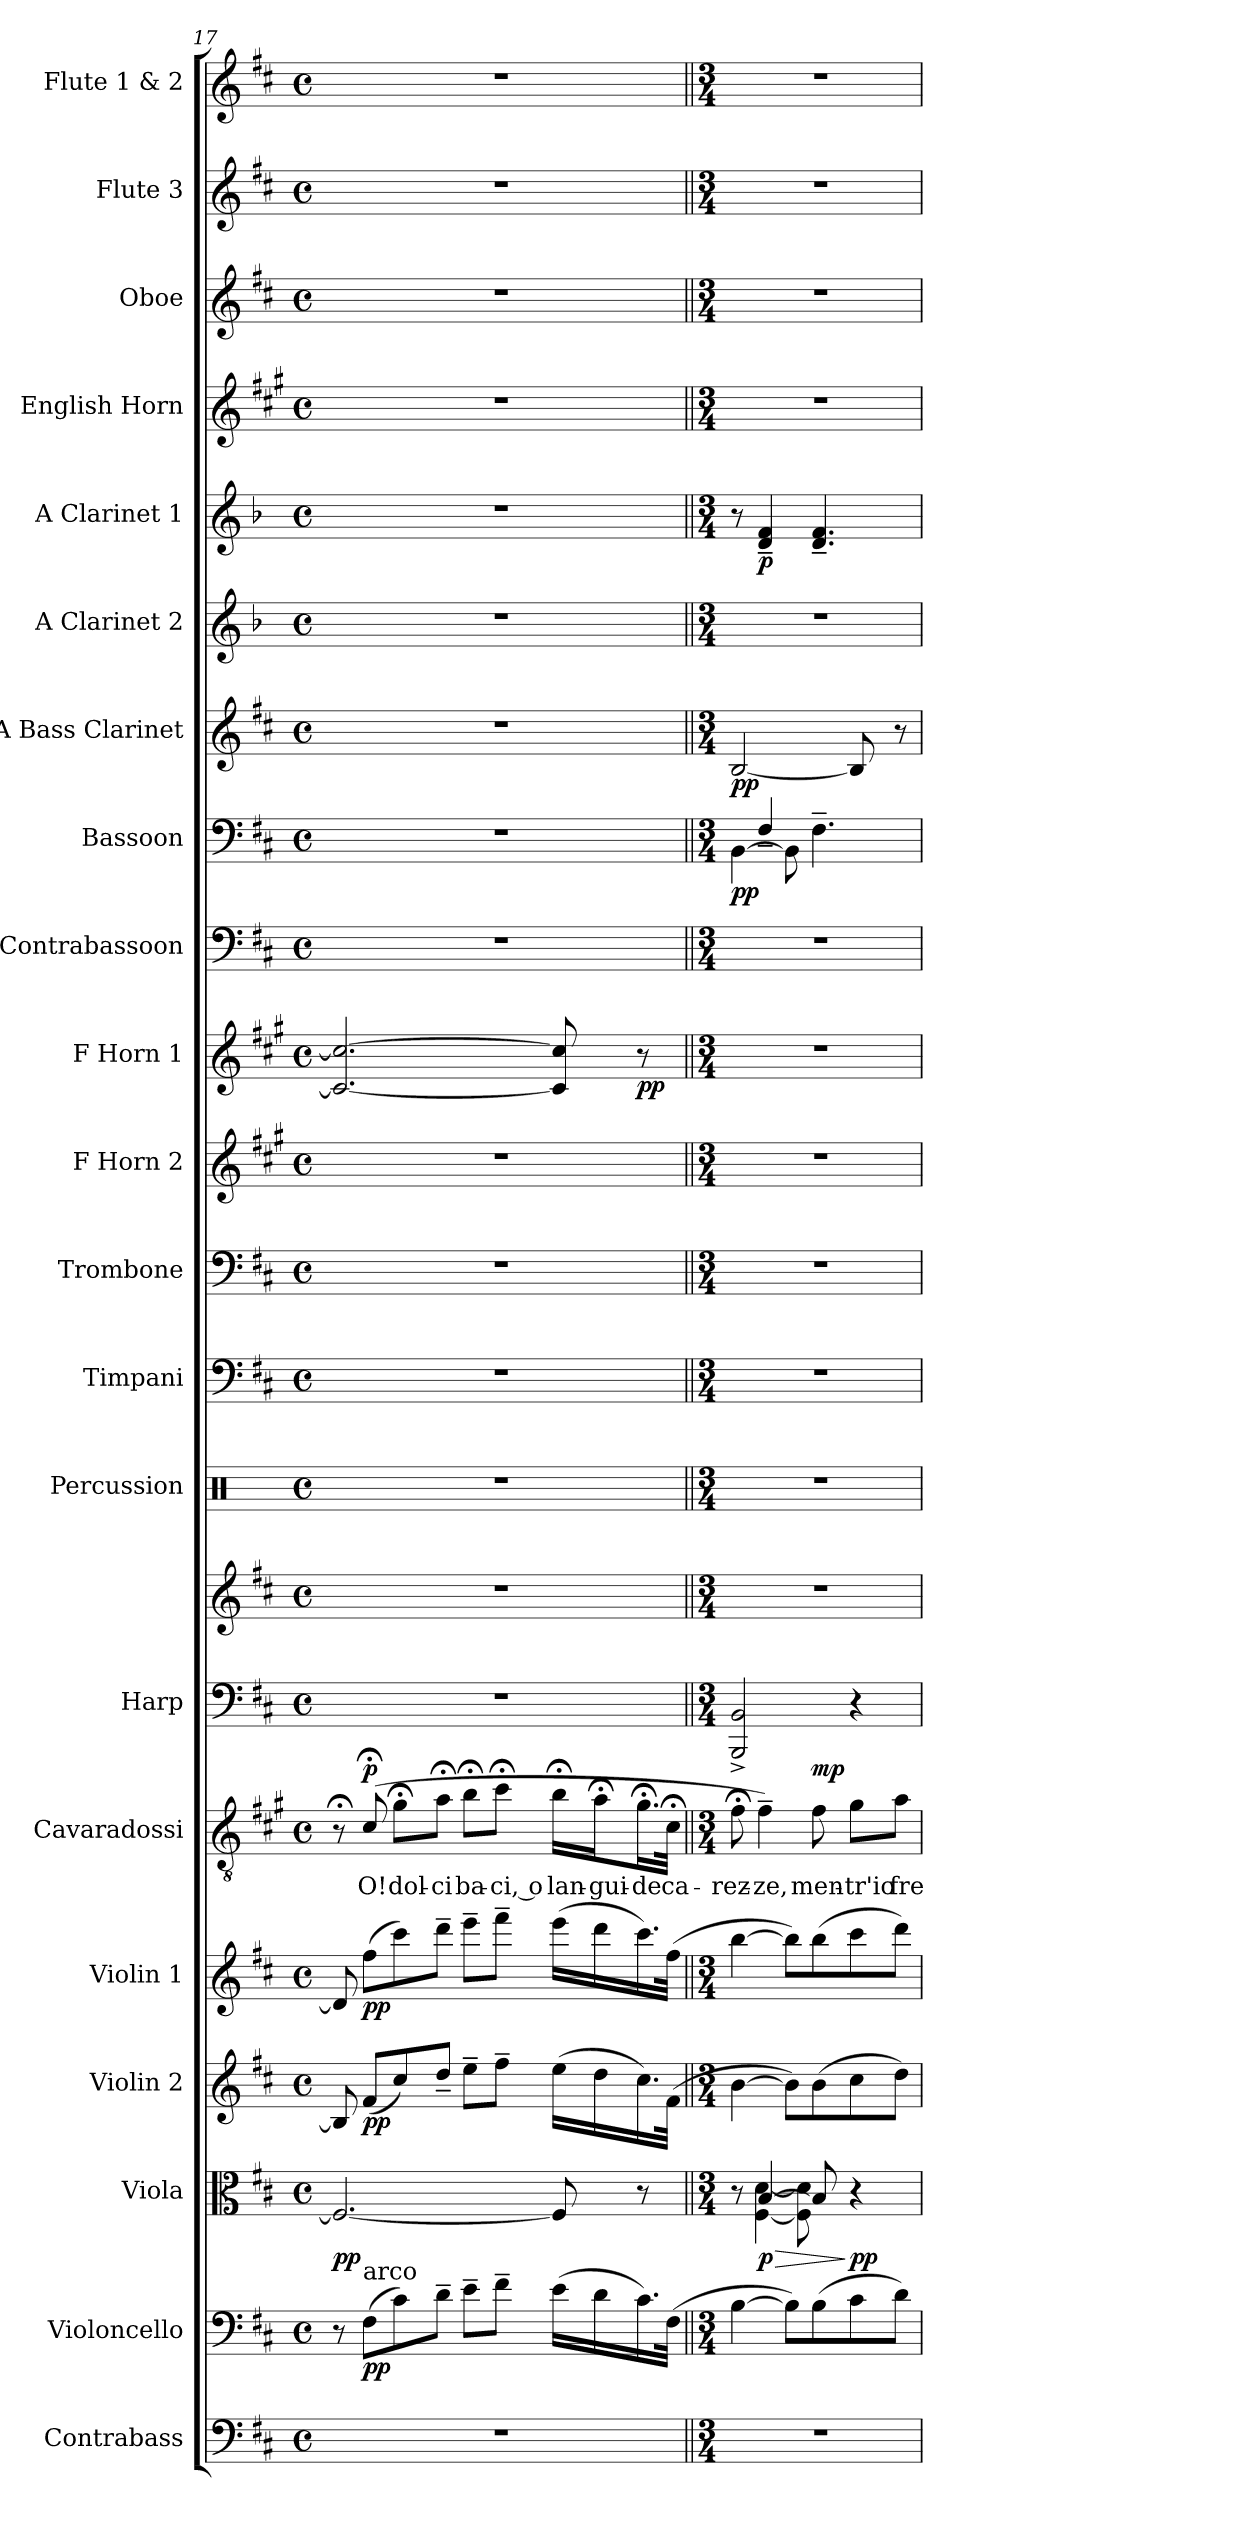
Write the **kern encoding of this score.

**kern	**kern	**dynam	**kern	**dynam	**kern	**dynam	**kern	**dynam	**kern	**text	**dynam	**kern	**kern	**kern	**kern	**kern	**kern	**kern	**dynam	**kern	**kern	**dynam	**kern	**dynam	**kern	**kern	**dynam	**kern	**kern	**kern	**kern
*part21	*part20	*part20	*part19	*part19	*part18	*part18	*part17	*part17	*part16	*part16	*part16	*part15	*part15	*part14	*part13	*part12	*part11	*part10	*part10	*part9	*part8	*part8	*part7	*part7	*part6	*part5	*part5	*part4	*part3	*part2	*part1
*staff22	*staff21	*staff21	*staff20	*staff20	*staff19	*staff19	*staff18	*staff18	*staff17	*staff17	*staff17	*staff16	*staff15	*staff14	*staff13	*staff12	*staff11	*staff10	*staff10	*staff9	*staff8	*staff8	*staff7	*staff7	*staff6	*staff5	*staff5	*staff4	*staff3	*staff2	*staff1
*I"Contrabass	*I"Violoncello	*	*I"Viola	*	*I"Violin 2	*	*I"Violin 1	*	*I"Cavaradossi	*	*	*I"Harp	*	*I"Percussion	*I"Timpani	*I"Trombone	*I"F Horn 2	*I"F Horn 1	*	*I"Contrabassoon	*I"Bassoon	*	*I"A Bass Clarinet	*	*I"A Clarinet 2	*I"A Clarinet 1	*	*I"English Horn	*I"Oboe	*I"Flute 3	*I"Flute 1 &amp; 2
*I'Cb.	*I'Vc.	*	*I'Vla.	*	*I'Vln. 2	*	*I'Vln. 1	*	*I'Cav.	*	*	*I'Hrp.	*	*I'Perc.	*I'Timp.	*I'Tbn.	*I'F Hn. 2	*I'F Hn. 1	*	*I'Cbsn.	*I'Bsn.	*	*I'A B. Cl.	*	*I'A Cl. 2	*I'A Cl. 1	*	*I'E. Hn.	*I'Ob.	*I'Fl. 3	*I'Fl. 1 &amp; 2
*clefF4	*clefF4	*	*clefC3	*	*clefG2	*	*clefG2	*	*clefGv2	*	*	*clefF4	*clefG2	*clefX	*clefF4	*clefF4	*clefG2	*clefG2	*	*clefF4	*clefF4	*	*clefG2	*	*clefG2	*clefG2	*	*clefG2	*clefG2	*clefG2	*clefG2
*ITrd7c12	*	*	*	*	*	*	*	*	*ITrd4c7	*	*	*	*	*	*	*	*ITrd4c7	*ITrd4c7	*	*ITrd7c12	*	*	*ITrd9c15	*	*ITrd2c3	*ITrd2c3	*	*ITrd4c7	*	*	*
*k[f#c#]	*k[f#c#]	*	*k[f#c#]	*	*k[f#c#]	*	*k[f#c#]	*	*k[f#c#]	*	*	*k[f#c#]	*k[f#c#]	*k[]	*k[f#c#]	*k[f#c#]	*k[f#c#]	*k[f#c#]	*	*k[f#c#]	*k[f#c#]	*	*k[f#c#]	*	*k[f#c#]	*k[f#c#]	*	*k[f#c#]	*k[f#c#]	*k[f#c#]	*k[f#c#]
*M4/4	*M4/4	*	*M4/4	*	*M4/4	*	*M4/4	*	*M4/4	*	*	*M4/4	*M4/4	*M4/4	*M4/4	*M4/4	*M4/4	*M4/4	*	*M4/4	*M4/4	*	*M4/4	*	*M4/4	*M4/4	*	*M4/4	*M4/4	*M4/4	*M4/4
*met(c)	*met(c)	*	*met(c)	*	*met(c)	*	*met(c)	*	*met(c)	*	*	*met(c)	*met(c)	*met(c)	*met(c)	*met(c)	*met(c)	*met(c)	*	*met(c)	*met(c)	*	*met(c)	*	*met(c)	*met(c)	*	*met(c)	*met(c)	*met(c)	*met(c)
=17	=17	=17	=17	=17	=17	=17	=17	=17	=17	=17	=17	=17	=17	=17	=17	=17	=17	=17	=17	=17	=17	=17	=17	=17	=17	=17	=17	=17	=17	=17	=17
!	!	!	!	!LO:DY:b	!	!	!	!	!	!	!	!	!	!	!	!	!	!	!	!	!	!	!	!	!	!	!	!	!	!	!
1r	8r	.	2.F#/_	pp	8B/]	.	8d/]	.	8r;<	.	.	1r	1r	1r	1r	1r	1r	2.F#/_ 2.f#/_	.	1r	1r	.	1r	.	1r	1r	.	1r	1r	1r	1r
!	!LO:TX:a:t=arco	!	!	!	!	!	!	!	!	!	!	!	!	!	!	!	!	!	!	!	!	!	!	!	!	!	!	!	!	!	!
!	!	!LO:DY:b	!	!	!	!LO:DY:b	!	!LO:DY:b	!	!LO:LY:b	!LO:DY:a	!	!	!	!	!	!	!	!	!	!	!	!	!	!	!	!	!	!	!	!
.	(>8F#\L	pp	.	.	(<8f#/L	pp	(>8ff#\L	pp	(>8F#;</	O!	p	.	.	.	.	.	.	.	.	.	.	.	.	.	.	.	.	.	.	.	.
!	!	!	!	!	!	!	!	!	!	!LO:LY:b	!	!	!	!	!	!	!	!	!	!	!	!	!	!	!	!	!	!	!	!	!
.	8c#\)	.	.	.	8cc#/)	.	8ccc#\)	.	8c#;<\L	dol-	.	.	.	.	.	.	.	.	.	.	.	.	.	.	.	.	.	.	.	.	.
!	!	!	!	!	!	!	!	!	!	!LO:LY:b	!	!	!	!	!	!	!	!	!	!	!	!	!	!	!	!	!	!	!	!	!
.	8d~\J	.	.	.	8dd~/J	.	8ddd~\J	.	8d;<\J	-ci	.	.	.	.	.	.	.	.	.	.	.	.	.	.	.	.	.	.	.	.	.
!	!	!	!	!	!	!	!	!	!	!LO:LY:b	!	!	!	!	!	!	!	!	!	!	!	!	!	!	!	!	!	!	!	!	!
.	8e~\L	.	.	.	8ee~\L	.	8eee~\L	.	8e;<\L	ba-	.	.	.	.	.	.	.	.	.	.	.	.	.	.	.	.	.	.	.	.	.
!	!	!	!	!	!	!	!	!	!	!LO:LY:b	!	!	!	!	!	!	!	!	!	!	!	!	!	!	!	!	!	!	!	!	!
.	8f#~\J	.	.	.	8ff#~\J	.	8fff#~\J	.	8f#;<\J	ci, o	.	.	.	.	.	.	.	.	.	.	.	.	.	.	.	.	.	.	.	.	.
!	!	!	!	!	!	!	!	!	!	!LO:LY:b	!	!	!	!	!	!	!	!	!	!	!	!	!	!	!	!	!	!	!	!	!
.	(>16e\LL	.	8F#/]	.	(>16ee\LL	.	(>16eee\LL	.	16e;<\LL	lan-	.	.	.	.	.	.	.	8F#/] 8f#/]	.	.	.	.	.	.	.	.	.	.	.	.	.
!	!	!	!	!	!	!	!	!	!	!LO:LY:b	!	!	!	!	!	!	!	!	!	!	!	!	!	!	!	!	!	!	!	!	!
.	16d\	.	.	.	16dd\	.	16ddd\	.	16d;<\J	-gui-	.	.	.	.	.	.	.	.	.	.	.	.	.	.	.	.	.	.	.	.	.
!	!	!	!	!	!	!	!	!	!	!LO:LY:b	!	!	!	!	!	!	!	!	!LO:DY:b	!	!	!	!	!	!	!	!	!	!	!	!
.	16.c#\)	.	8r	.	16.cc#\)	.	16.ccc#\)	.	16.c#;<\L	-de	.	.	.	.	.	.	.	8r	pp	.	.	.	.	.	.	.	.	.	.	.	.
!	!	!	!	!	!	!	!	!	!	!LO:LY:b	!	!	!	!	!	!	!	!	!	!	!	!	!	!	!	!	!	!	!	!	!
.	(>32F#\JJk	.	.	.	(>32f#\JJk	.	(>32ff#\JJk	.	32F#;<\JJk	ca-	.	.	.	.	.	.	.	.	.	.	.	.	.	.	.	.	.	.	.	.	.
=18||	=18||	=18||	=18||	=18||	=18||	=18||	=18||	=18||	=18||	=18||	=18||	=18||	=18||	=18||	=18||	=18||	=18||	=18||	=18||	=18||	=18||	=18||	=18||	=18||	=18||	=18||	=18||	=18||	=18||	=18||	=18||
*M3/4	*M3/4	*	*M3/4	*	*M3/4	*	*M3/4	*	*M3/4	*	*	*M3/4	*M3/4	*M3/4	*M3/4	*M3/4	*M3/4	*M3/4	*	*M3/4	*M3/4	*	*M3/4	*	*M3/4	*M3/4	*	*M3/4	*M3/4	*M3/4	*M3/4
*	*	*	*^	*	*	*	*	*	*	*	*	*	*	*	*	*	*	*	*	*	*	*	*	*	*	*	*	*	*	*	*
!	!	!	!	!	!	!	!	!	!	!	!LO:LY:b	!	!	!	!	!	!	!	!	!	!	!	!LO:DY:b	!	!LO:DY:b	!	!	!	!	!	!	!
*	*	*	*	*	*	*	*	*	*	*	*	*	*	*	*	*	*	*	*	*	*	*^	*	*	*	*	*	*	*	*	*	*
2.r	[4B\	.	8r	8ryy	.	[4b\	.	[4bb\	.	8B;<\	-rez-	.	2BBB/^ 2BB/^	2.r	2.r	2.r	2.r	2.r	2.r	.	2.r	[4BB\	8ryy	pp	[2BB/	pp	2.r	8r	.	2.r	2.r	2.r	2.r
!	!	!	!	!	!LO:HP:b	!	!	!	!	!	!LO:LY:b	!	!	!	!	!	!	!	!	!	!	!	!	!	!	!	!	!	!	!	!	!	!
!	!	!	!	!	!LO:DY:n=1:b	!	!	!	!	!	!	!	!	!	!	!	!	!	!	!	!	!	!	!	!	!	!	!	!LO:DY:b	!	!	!	!
.	.	.	[4B/	[4F#\ [4d\	> p	.	.	.	.	4B~\)	-ze,	.	.	.	.	.	.	.	.	.	.	.	4F#~/	.	.	.	.	4B/~ 4d/~	p	.	.	.	.
.	8B\L])	.	.	.	.	8b\L])	.	8bb\L])	.	.	.	.	.	.	.	.	.	.	.	.	.	8BB\]	.	.	.	.	.	.	.	.	.	.	.
!	!	!	!	!	!	!	!	!	!	!	!LO:LY:b	!LO:DY:a	!	!	!	!	!	!	!	!	!	!	!	!	!	!	!	!	!	!	!	!	!
.	(>8B\	.	8B/]	8F#\] 8d\]	.	(>8b\	.	(>8bb\	.	8B\	men-	mp	.	.	.	.	.	.	.	.	.	4.F#~\	4.ryy	.	.	.	.	4.B/~ 4.d/~	.	.	.	.	.
!	!	!	!	!	!LO:DY:n=2:b	!	!	!	!	!	!LO:LY:b	!	!	!	!	!	!	!	!	!	!	!	!	!	!	!	!	!	!	!	!	!	!
.	8c#\	.	4r	4ryy	] pp	8cc#\	.	8ccc#\	.	8c#\L	-tr'io	.	4r	.	.	.	.	.	.	.	.	.	.	.	8BB/]	.	.	.	.	.	.	.	.
!	!	!	!	!	!	!	!	!	!	!	!LO:LY:b	!	!	!	!	!	!	!	!	!	!	!	!	!	!	!	!	!	!	!	!	!	!
.	8d\J)	.	.	.	.	8dd\J)	.	8ddd\J)	.	8d\J	fre-	.	.	.	.	.	.	.	.	.	.	.	.	.	8r	.	.	.	.	.	.	.	.
*	*	*	*v	*v	*	*	*	*	*	*	*	*	*	*	*	*	*	*	*	*	*	*v	*v	*	*	*	*	*	*	*	*	*	*
=	=	=	=	=	=	=	=	=	=	=	=	=	=	=	=	=	=	=	=	=	=	=	=	=	=	=	=	=	=	=	=
*-	*-	*-	*-	*-	*-	*-	*-	*-	*-	*-	*-	*-	*-	*-	*-	*-	*-	*-	*-	*-	*-	*-	*-	*-	*-	*-	*-	*-	*-	*-	*-
